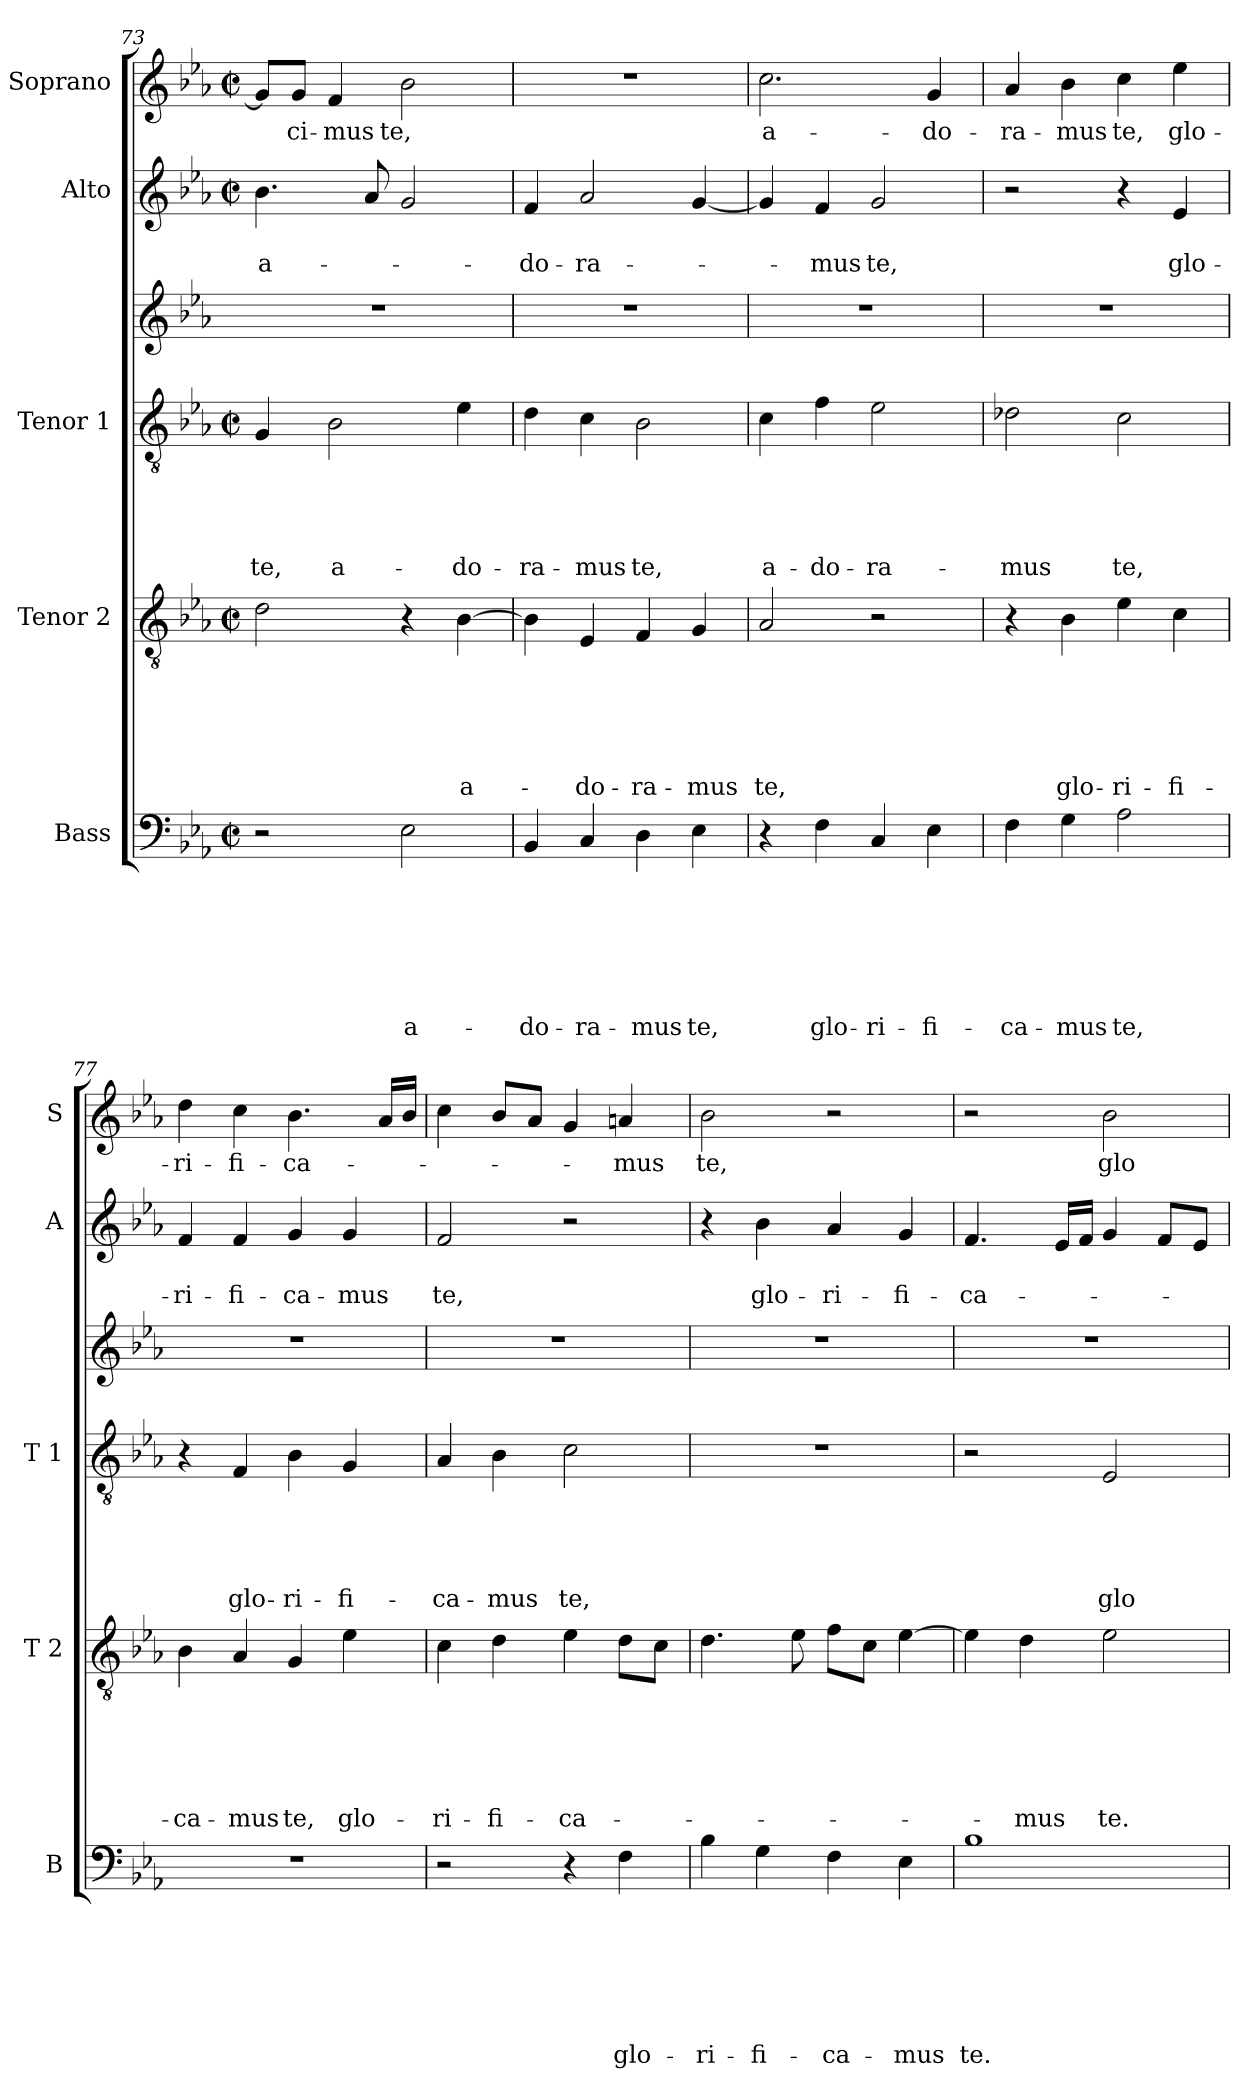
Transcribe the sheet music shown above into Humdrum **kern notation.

**kern	**text	**text	**text	**text	**text	**text	**text	**kern	**text	**text	**text	**text	**text	**text	**kern	**text	**text	**text	**text	**text	**kern	**kern	**text	**text	**kern	**text
*part6	*part6	*part6	*part6	*part6	*part6	*part6	*part6	*part5	*part5	*part5	*part5	*part5	*part5	*part5	*part4	*part4	*part4	*part4	*part4	*part4	*part3	*part2	*part2	*part2	*part1	*part1
*staff6	*staff6	*staff6	*staff6	*staff6	*staff6	*staff6	*staff6	*staff5	*staff5	*staff5	*staff5	*staff5	*staff5	*staff5	*staff4	*staff4	*staff4	*staff4	*staff4	*staff4	*staff3	*staff2	*staff2	*staff2	*staff1	*staff1
*I"Bass	*	*	*	*	*	*	*	*I"Tenor 2	*	*	*	*	*	*	*I"Tenor 1	*	*	*	*	*	*	*I"Alto	*	*	*I"Soprano	*
*I'B	*	*	*	*	*	*	*	*I'T 2	*	*	*	*	*	*	*I'T 1	*	*	*	*	*	*	*I'A	*	*	*I'S	*
!!LO:PB:g=z
*clefF4	*	*	*	*	*	*	*	*clefGv2	*	*	*	*	*	*	*clefGv2	*	*	*	*	*	*clefG2	*clefG2	*	*	*clefG2	*
*k[b-e-a-]	*	*	*	*	*	*	*	*k[b-e-a-]	*	*	*	*	*	*	*k[b-e-a-]	*	*	*	*	*	*k[b-e-a-]	*k[b-e-a-]	*	*	*k[b-e-a-]	*
*E-:	*	*	*	*	*	*	*	*E-:	*	*	*	*	*	*	*E-:	*	*	*	*	*	*E-:	*E-:	*	*	*E-:	*
*M2/2	*	*	*	*	*	*	*	*M2/2	*	*	*	*	*	*	*M2/2	*	*	*	*	*	*	*M2/2	*	*	*M2/2	*
*met(c|)	*	*	*	*	*	*	*	*met(c|)	*	*	*	*	*	*	*met(c|)	*	*	*	*	*	*	*met(c|)	*	*	*met(c|)	*
=73	=73	=73	=73	=73	=73	=73	=73	=73	=73	=73	=73	=73	=73	=73	=73	=73	=73	=73	=73	=73	=73	=73	=73	=73	=73	=73
!	!	!	!	!	!	!	!	!	!	!	!	!	!	!	!	!	!	!	!	!LO:LY:b	!	!	!	!LO:LY:b	!	!
2r	.	.	.	.	.	.	.	2d\	.	.	.	.	.	.	4G/	.	.	.	.	te,	1r	4.b-\	.	a-	8g/L]	.
!	!	!	!	!	!	!	!	!	!	!	!	!	!	!	!	!	!	!	!	!	!	!	!	!	!	!LO:LY:b
.	.	.	.	.	.	.	.	.	.	.	.	.	.	.	.	.	.	.	.	.	.	.	.	.	8g/J	-ci-
!	!	!	!	!	!	!	!	!	!	!	!	!	!	!	!	!	!	!	!	!LO:LY:b	!	!	!	!	!	!LO:LY:b
.	.	.	.	.	.	.	.	.	.	.	.	.	.	.	2B-\	.	.	.	.	a-	.	.	.	.	4f/	-mus
.	.	.	.	.	.	.	.	.	.	.	.	.	.	.	.	.	.	.	.	.	.	8a-/	.	.	.	.
!	!	!	!	!	!	!	!LO:LY:b	!	!	!	!	!	!	!	!	!	!	!	!	!	!	!	!	!	!	!LO:LY:b
2E-\	.	.	.	.	.	.	a-	4r	.	.	.	.	.	.	.	.	.	.	.	.	.	2g/	.	.	2b-\	te,
!	!	!	!	!	!	!	!	!	!	!	!	!	!	!LO:LY:b	!	!	!	!	!	!LO:LY:b	!	!	!	!	!	!
.	.	.	.	.	.	.	.	[>4B-\	.	.	.	.	.	a-	4e-\	.	.	.	.	-do-	.	.	.	.	.	.
=74	=74	=74	=74	=74	=74	=74	=74	=74	=74	=74	=74	=74	=74	=74	=74	=74	=74	=74	=74	=74	=74	=74	=74	=74	=74	=74
!	!	!	!	!	!	!	!LO:LY:b	!	!	!	!	!	!	!	!	!	!	!	!	!LO:LY:b	!	!	!	!LO:LY:b	!	!
4BB-/	.	.	.	.	.	.	-do-	4B-\]	.	.	.	.	.	.	4d\	.	.	.	.	-ra-	1r	4f/	.	-do-	1r	.
!	!	!	!	!	!	!	!LO:LY:b	!	!	!	!	!	!	!LO:LY:b	!	!	!	!	!	!LO:LY:b:rj	!	!	!	!LO:LY:b	!	!
4C/	.	.	.	.	.	.	-ra-	4E-/	.	.	.	.	.	-do-	4c\	.	.	.	.	-mus	.	2a-/	.	-ra-	.	.
!	!	!	!	!	!	!	!LO:LY:b:rj	!	!	!	!	!	!	!LO:LY:b	!	!	!	!	!	!LO:LY:b	!	!	!	!	!	!
4D\	.	.	.	.	.	.	-mus	4F/	.	.	.	.	.	-ra-	2B-\	.	.	.	.	te,	.	.	.	.	.	.
!	!	!	!	!	!	!	!LO:LY:b	!	!	!	!	!	!	!LO:LY:b:rj	!	!	!	!	!	!	!	!	!	!	!	!
4E-\	.	.	.	.	.	.	te,	4G/	.	.	.	.	.	-mus	.	.	.	.	.	.	.	[<4g/	.	.	.	.
=75	=75	=75	=75	=75	=75	=75	=75	=75	=75	=75	=75	=75	=75	=75	=75	=75	=75	=75	=75	=75	=75	=75	=75	=75	=75	=75
!	!	!	!	!	!	!	!	!	!	!	!	!	!	!LO:LY:b	!	!	!	!	!	!LO:LY:b	!	!	!	!	!	!LO:LY:b
4r	.	.	.	.	.	.	.	2A-/	.	.	.	.	.	te,	4c\	.	.	.	.	a-	1r	4g/]	.	.	2.cc\	a-
!	!	!	!	!	!	!	!LO:LY:b	!	!	!	!	!	!	!	!	!	!	!	!	!LO:LY:b	!	!	!	!LO:LY:b	!	!
4F\	.	.	.	.	.	.	glo-	.	.	.	.	.	.	.	4f\	.	.	.	.	-do-	.	4f/	.	-mus	.	.
!	!	!	!	!	!	!	!LO:LY:b	!	!	!	!	!	!	!	!	!	!	!	!	!LO:LY:b	!	!	!	!LO:LY:b	!	!
4C/	.	.	.	.	.	.	-ri-	2r	.	.	.	.	.	.	2e-\	.	.	.	.	-ra-	.	2g/	.	te,	.	.
!	!	!	!	!	!	!	!LO:LY:b	!	!	!	!	!	!	!	!	!	!	!	!	!	!	!	!	!	!	!LO:LY:b
4E-\	.	.	.	.	.	.	-fi-	.	.	.	.	.	.	.	.	.	.	.	.	.	.	.	.	.	4g/	-do-
=76	=76	=76	=76	=76	=76	=76	=76	=76	=76	=76	=76	=76	=76	=76	=76	=76	=76	=76	=76	=76	=76	=76	=76	=76	=76	=76
!	!	!	!	!	!	!	!LO:LY:b	!	!	!	!	!	!	!	!	!	!	!	!	!LO:LY:b	!	!	!	!	!	!LO:LY:b
4F\	.	.	.	.	.	.	-ca-	4r	.	.	.	.	.	.	2d-X\	.	.	.	.	-mus	1r	2r	.	.	4a-/	-ra-
!	!	!	!	!	!	!	!LO:LY:b:rj	!	!	!	!	!	!	!LO:LY:b	!	!	!	!	!	!	!	!	!	!	!	!LO:LY:b:rj
4G\	.	.	.	.	.	.	-mus	4B-\	.	.	.	.	.	glo-	.	.	.	.	.	.	.	.	.	.	4b-\	-mus
!	!	!	!	!	!	!	!LO:LY:b	!	!	!	!	!	!	!LO:LY:b	!	!	!	!	!	!LO:LY:b	!	!	!	!	!	!LO:LY:b
2A-\	.	.	.	.	.	.	te,	4e-\	.	.	.	.	.	-ri-	2c\	.	.	.	.	te,	.	4r	.	.	4cc\	te,
!	!	!	!	!	!	!	!	!	!	!	!	!	!	!LO:LY:b	!	!	!	!	!	!	!	!	!	!LO:LY:b	!	!LO:LY:b
.	.	.	.	.	.	.	.	4c\	.	.	.	.	.	-fi-	.	.	.	.	.	.	.	4e-/	.	glo-	4ee-\	glo-
=77	=77	=77	=77	=77	=77	=77	=77	=77	=77	=77	=77	=77	=77	=77	=77	=77	=77	=77	=77	=77	=77	=77	=77	=77	=77	=77
!	!	!	!	!	!	!	!	!	!	!	!	!	!	!LO:LY:b	!	!	!	!	!	!	!	!	!	!LO:LY:b	!	!LO:LY:b
1r	.	.	.	.	.	.	.	4B-\	.	.	.	.	.	-ca-	4r	.	.	.	.	.	1r	4f/	.	-ri-	4dd\	-ri-
!	!	!	!	!	!	!	!	!	!	!	!	!	!	!LO:LY:b	!	!	!	!	!	!LO:LY:b	!	!	!	!LO:LY:b	!	!LO:LY:b
.	.	.	.	.	.	.	.	4A-/	.	.	.	.	.	-mus	4F/	.	.	.	.	glo-	.	4f/	.	-fi-	4cc\	-fi-
!	!	!	!	!	!	!	!	!	!	!	!	!	!	!LO:LY:b	!	!	!	!	!	!LO:LY:b	!	!	!	!LO:LY:b	!	!LO:LY:b
.	.	.	.	.	.	.	.	4G/	.	.	.	.	.	te,	4B-\	.	.	.	.	-ri-	.	4g/	.	-ca-	4.b-\	-ca-
!	!	!	!	!	!	!	!	!	!	!	!	!	!	!LO:LY:b	!	!	!	!	!	!LO:LY:b	!	!	!	!LO:LY:b	!	!
.	.	.	.	.	.	.	.	4e-\	.	.	.	.	.	glo-	4G/	.	.	.	.	-fi-	.	4g/	.	-mus	.	.
.	.	.	.	.	.	.	.	.	.	.	.	.	.	.	.	.	.	.	.	.	.	.	.	.	16a-/LL	.
.	.	.	.	.	.	.	.	.	.	.	.	.	.	.	.	.	.	.	.	.	.	.	.	.	16b-/JJ	.
=78	=78	=78	=78	=78	=78	=78	=78	=78	=78	=78	=78	=78	=78	=78	=78	=78	=78	=78	=78	=78	=78	=78	=78	=78	=78	=78
!	!	!	!	!	!	!	!	!	!	!	!	!	!	!LO:LY:b	!	!	!	!	!	!LO:LY:b	!	!	!	!LO:LY:b	!	!
2r	.	.	.	.	.	.	.	4c\	.	.	.	.	.	-ri-	4A-/	.	.	.	.	-ca-	1r	2f/	.	te,	4cc\	.
!	!	!	!	!	!	!	!	!	!	!	!	!	!	!LO:LY:b	!	!	!	!	!	!LO:LY:b:rj	!	!	!	!	!	!
.	.	.	.	.	.	.	.	4d\	.	.	.	.	.	-fi-	4B-\	.	.	.	.	-mus	.	.	.	.	8b-/L	.
.	.	.	.	.	.	.	.	.	.	.	.	.	.	.	.	.	.	.	.	.	.	.	.	.	8a-/J	.
!	!	!	!	!	!	!	!	!	!	!	!	!	!	!LO:LY:b	!	!	!	!	!	!LO:LY:b	!	!	!	!	!	!
4r	.	.	.	.	.	.	.	4e-\	.	.	.	.	.	-ca-	2c\	.	.	.	.	te,	.	2r	.	.	4g/	.
!	!	!	!	!	!	!	!LO:LY:b	!	!	!	!	!	!	!	!	!	!	!	!	!	!	!	!	!	!	!LO:LY:b
4F\	.	.	.	.	.	.	glo-	8d\L	.	.	.	.	.	.	.	.	.	.	.	.	.	.	.	.	4an/	-mus
.	.	.	.	.	.	.	.	8c\J	.	.	.	.	.	.	.	.	.	.	.	.	.	.	.	.	.	.
!!LO:LB:g=z
=79	=79	=79	=79	=79	=79	=79	=79	=79	=79	=79	=79	=79	=79	=79	=79	=79	=79	=79	=79	=79	=79	=79	=79	=79	=79	=79
!	!	!	!	!	!	!	!LO:LY:b	!	!	!	!	!	!	!	!	!	!	!	!	!	!	!	!	!	!	!LO:LY:b
4B-\	.	.	.	.	.	.	-ri-	4.d\	.	.	.	.	.	.	1r	.	.	.	.	.	1r	4r	.	.	2b-\	te,
!	!	!	!	!	!	!	!LO:LY:b	!	!	!	!	!	!	!	!	!	!	!	!	!	!	!	!	!LO:LY:b	!	!
4G\	.	.	.	.	.	.	-fi-	.	.	.	.	.	.	.	.	.	.	.	.	.	.	4b-\	.	glo-	.	.
.	.	.	.	.	.	.	.	8e-\	.	.	.	.	.	.	.	.	.	.	.	.	.	.	.	.	.	.
!	!	!	!	!	!	!	!LO:LY:b	!	!	!	!	!	!	!	!	!	!	!	!	!	!	!	!	!LO:LY:b	!	!
4F\	.	.	.	.	.	.	-ca-	8f\L	.	.	.	.	.	.	.	.	.	.	.	.	.	4a-/	.	-ri-	2r	.
.	.	.	.	.	.	.	.	8c\J	.	.	.	.	.	.	.	.	.	.	.	.	.	.	.	.	.	.
!	!	!	!	!	!	!	!LO:LY:b	!	!	!	!	!	!	!	!	!	!	!	!	!	!	!	!	!LO:LY:b	!	!
4E-\	.	.	.	.	.	.	-mus	[>4e-\	.	.	.	.	.	.	.	.	.	.	.	.	.	4g/	.	-fi-	.	.
=80	=80	=80	=80	=80	=80	=80	=80	=80	=80	=80	=80	=80	=80	=80	=80	=80	=80	=80	=80	=80	=80	=80	=80	=80	=80	=80
!	!	!	!	!	!	!	!LO:LY:b	!	!	!	!	!	!	!	!	!	!	!	!	!	!	!	!	!LO:LY:b	!	!
1B-	.	.	.	.	.	.	te.	4e-\]	.	.	.	.	.	.	2r	.	.	.	.	.	1r	4.f/	.	-ca-	2r	.
!	!	!	!	!	!	!	!	!	!	!	!	!	!	!LO:LY:b	!	!	!	!	!	!	!	!	!	!	!	!
.	.	.	.	.	.	.	.	4d\	.	.	.	.	.	-mus	.	.	.	.	.	.	.	.	.	.	.	.
.	.	.	.	.	.	.	.	.	.	.	.	.	.	.	.	.	.	.	.	.	.	16e-/LL	.	.	.	.
.	.	.	.	.	.	.	.	.	.	.	.	.	.	.	.	.	.	.	.	.	.	16f/JJ	.	.	.	.
!	!	!	!	!	!	!	!	!	!	!	!	!	!	!LO:LY:b	!	!	!	!	!	!LO:LY:b	!	!	!	!	!	!LO:LY:b
.	.	.	.	.	.	.	.	2e-\	.	.	.	.	.	te.	2E-/	.	.	.	.	glo-	.	4g/	.	.	2b-\	glo-
.	.	.	.	.	.	.	.	.	.	.	.	.	.	.	.	.	.	.	.	.	.	8f/L	.	.	.	.
.	.	.	.	.	.	.	.	.	.	.	.	.	.	.	.	.	.	.	.	.	.	8e-/J	.	.	.	.
=	=	=	=	=	=	=	=	=	=	=	=	=	=	=	=	=	=	=	=	=	=	=	=	=	=	=
*-	*-	*-	*-	*-	*-	*-	*-	*-	*-	*-	*-	*-	*-	*-	*-	*-	*-	*-	*-	*-	*-	*-	*-	*-	*-	*-
